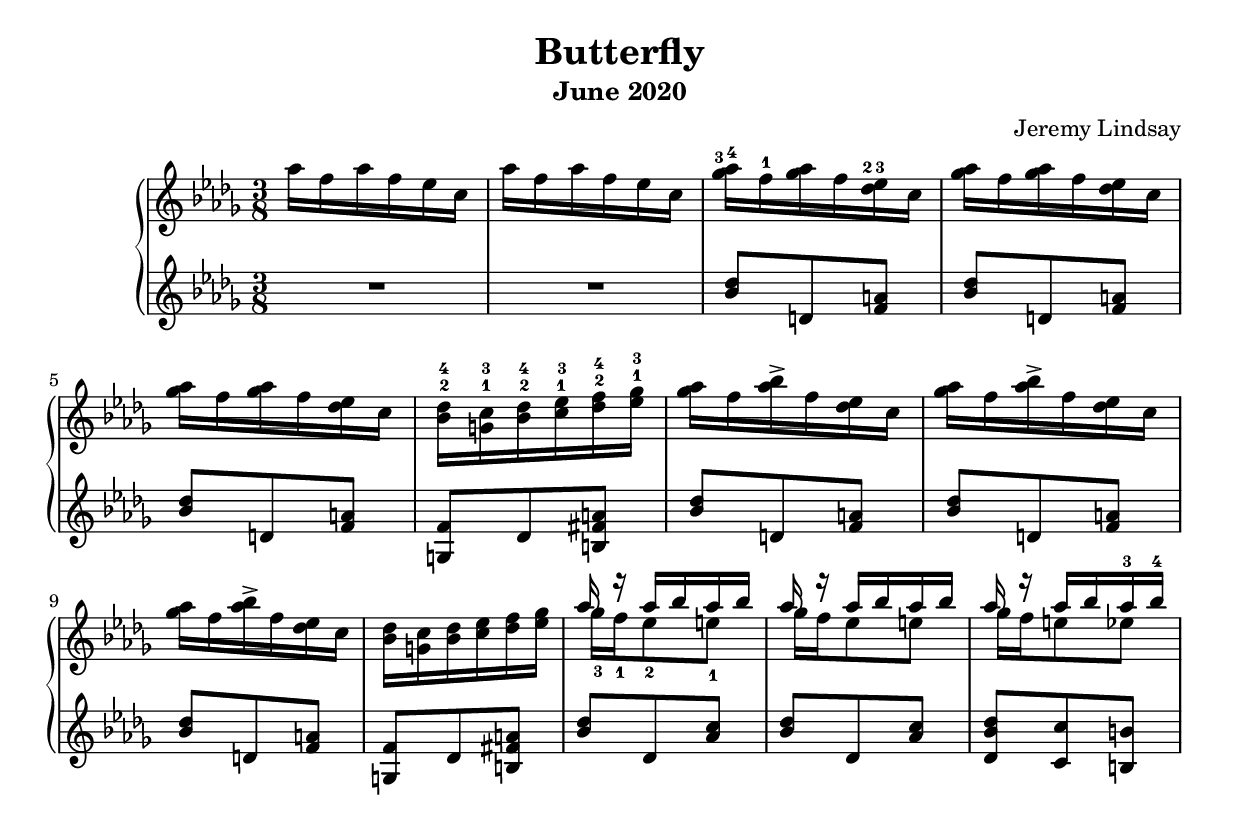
\version "2.20.0"

\header {
  title = "Butterfly"
  composer = "Jeremy Lindsay"
  subtitle = "June 2020"
}

upper = \relative c'' {
  \clef treble
  \key des \major
  \time 3/8
  \set fingeringOrientations = #'(up)

  aes'16 f aes f ees c |
  aes'16 f aes f ees c |
  <ges'-3 aes-4>16 f-1 <ges aes> f <des-2 ees-3> c |
  <ges' aes>16 f <ges aes> f <des ees> c |
  <ges' aes>16 f <ges aes> f <des ees> c |
  <bes-2 des-4> <g-1 c-3> <bes-2 des-4> <c-1 ees-3> <des-2 f-4> <ees-1 ges-3> |
  <ges aes>16 f <aes bes>-> f <des ees> c |
  <ges' aes>16 f <aes bes>-> f <des ees> c |
  <ges' aes>16 f <aes bes>-> f <des ees> c |
  <bes des> <g c> <bes des> <c ees> <des f> <ees ges> |
  
 <<
   {aes r aes bes aes bes}
   \\
   {ges-3 f-1 ees8-2 e-1}
 >> |
 <<
   {aes16 r aes bes aes bes}
   \\
   {ges16 f ees8 e}
 >> |
 <<
   {aes16 r aes bes aes-3 bes-4}
   \\
   {ges16 f e8 ees}
 >> |
  
  
}

lower = \relative c'' {
  \clef treble
  \key des \major
  \time 3/8

  R1*3/8 |
  R1*3/8 |
  <bes des>8 d, <f a> |
  <bes des>8 d, <f a> |
  <bes des>8 d, <f a> |
  <g, f'> des' <b fis' a> |
  <bes' des>8 d, <f a> |
  <bes des>8 d, <f a> |
  <bes des>8 d, <f a> |
  <g, f'> des' <b fis' a> |
  
  <bes' des> des, <aes' c> |
  <bes des> des, <aes' c> |
  <des, bes' des> <c c'> <b b'> |
}

\score {  
  \new PianoStaff
  <<
    \new Staff = "upper" \upper
    \new Staff = "lower" \lower
  >>
  \layout {}
  \midi {}
}
